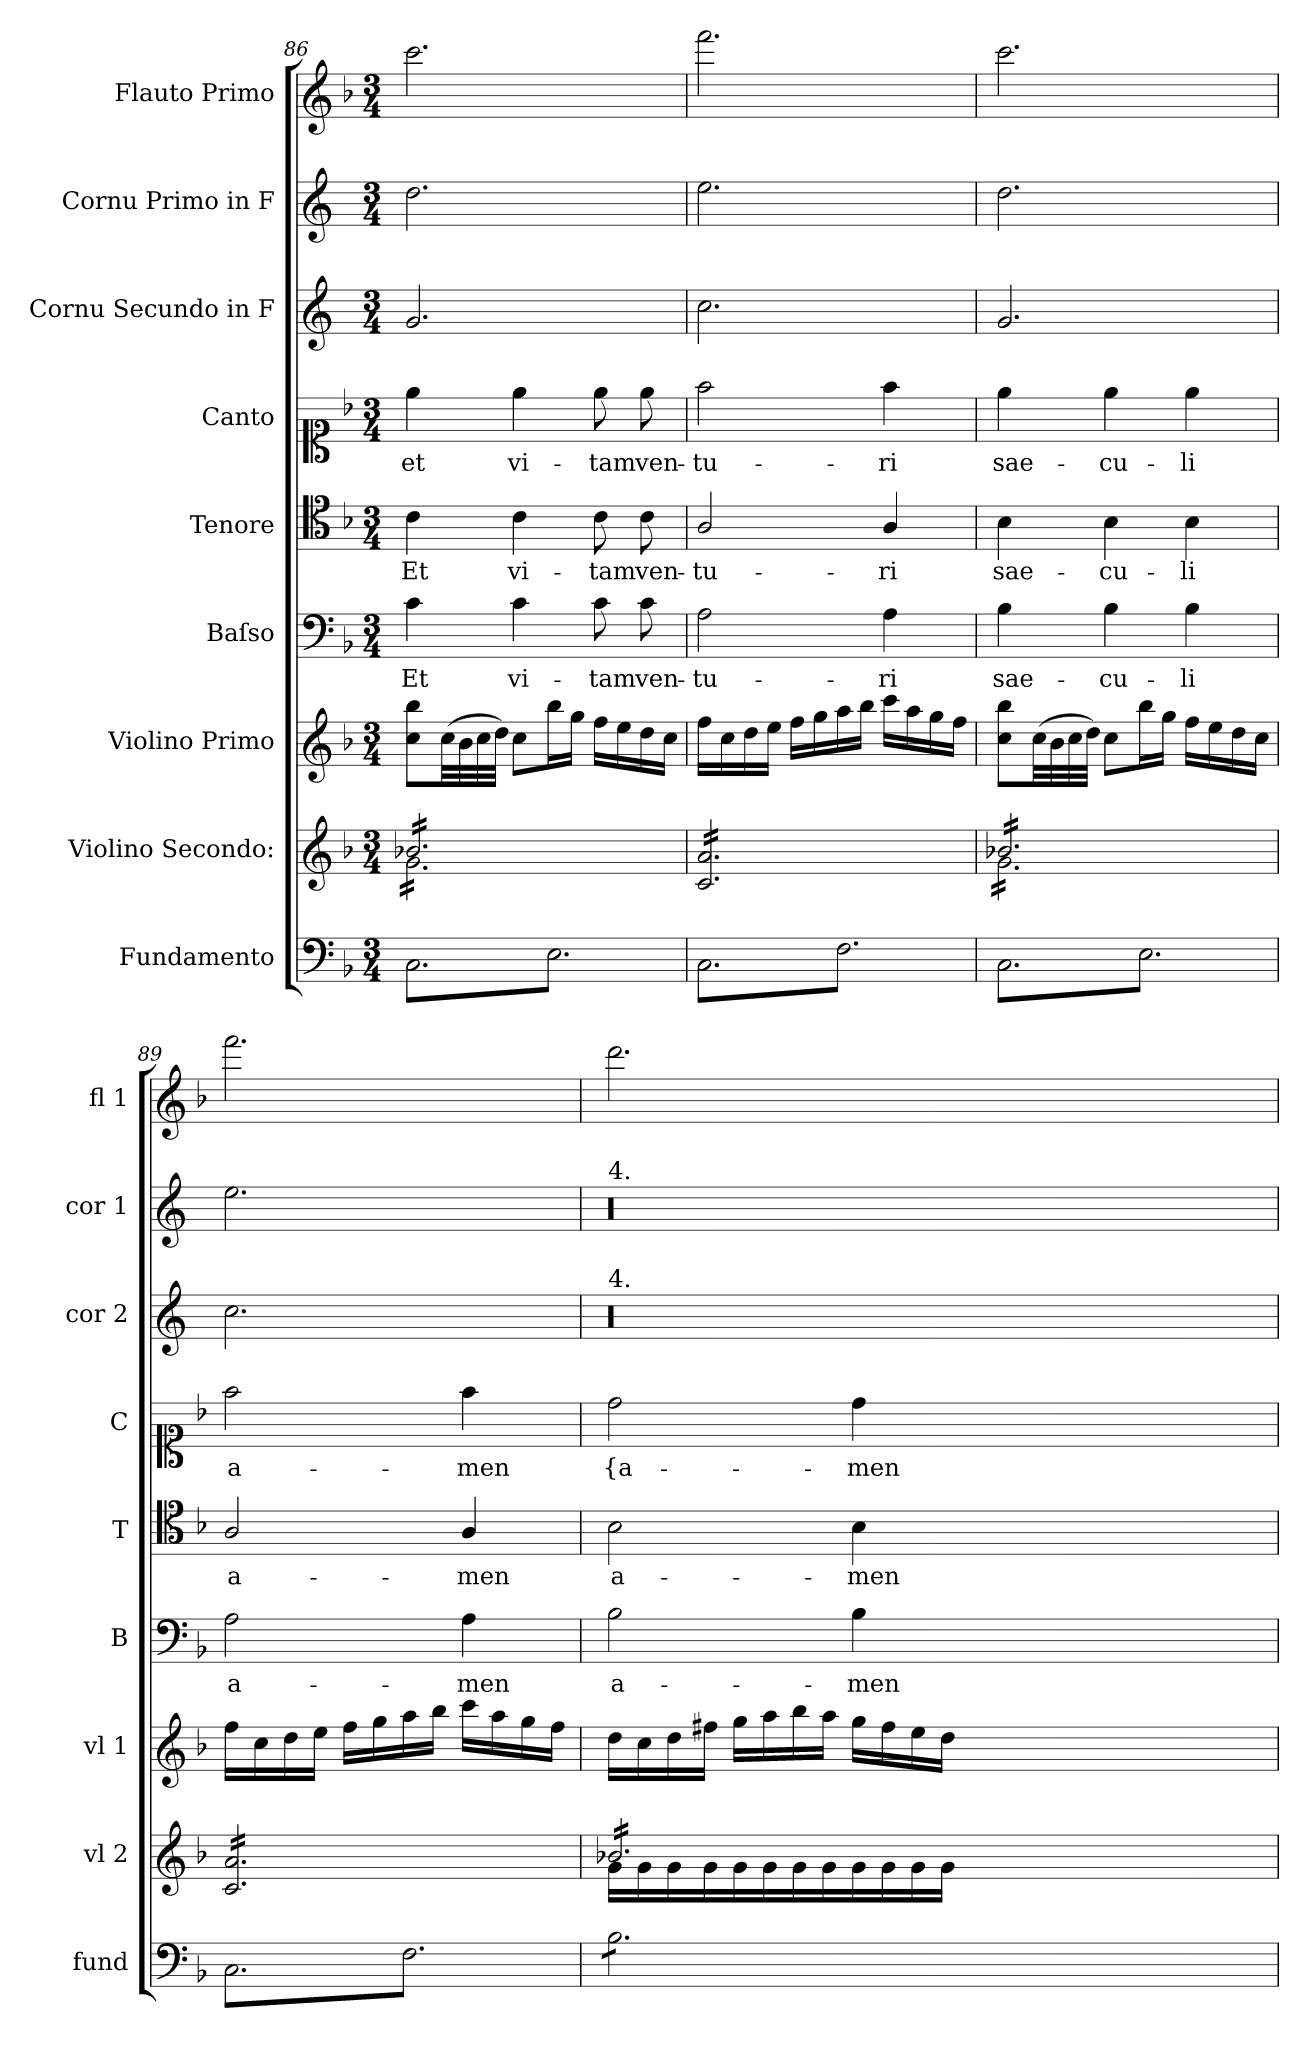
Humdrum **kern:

**kern	**kern	**kern	**kern	**text	**kern	**text	**kern	**text	**kern	**kern	**kern
*part9	*part8	*part7	*part6	*part6	*part5	*part5	*part4	*part4	*part3	*part2	*part1
*staff9	*staff8	*staff7	*staff6	*staff6	*staff5	*staff5	*staff4	*staff4	*staff3	*staff2	*staff1
*I"Fundamento	*I"Violino Secondo:	*I"Violino Primo	*I"Baſso	*	*I"Tenore	*	*I"Canto	*	*I"Cornu Secundo in F	*I"Cornu Primo in F	*I"Flauto Primo
*I'fund	*I'vl 2	*I'vl 1	*I'B	*	*I'T	*	*I'C	*	*I'cor 2	*I'cor 1	*I'fl 1
*clefF4	*clefG2	*clefG2	*clefF4	*	*clefC4	*	*clefC1	*	*clefG2	*clefG2	*clefG2
*	*	*	*	*	*	*	*	*	*ITrd4c7	*ITrd4c7	*
*k[b-]	*k[b-]	*k[b-]	*k[b-]	*	*k[b-]	*	*k[b-]	*	*k[b-]	*k[b-]	*k[b-]
*F:	*F:	*F:	*F:	*	*F:	*	*F:	*	*F:	*F:	*F:
*M3/4	*M3/4	*M3/4	*M3/4	*	*M3/4	*	*M3/4	*	*M3/4	*M3/4	*M3/4
=86	=86	=86	=86	=86	=86	=86	=86	=86	=86	=86	=86
*	*^	*	*	*	*	*	*	*	*	*	*
*tremolo	*	*	*	*	*	*	*	*	*	*	*	*
*	*tremolo	*	*	*	*	*	*	*	*	*	*	*
8C\L	16b-X/LL	16g\LL	8cc\ 8bb-\L	4c\	Et	4c\	Et	4ee\	et	2.c/	2.g\	2.ccc\
.	16b-X/	16g\	.	.	.	.	.	.	.	.	.	.
8E\	16b-X/	16g\	(32cc\LL	.	.	.	.	.	.	.	.	.
.	.	.	32b-\	.	.	.	.	.	.	.	.	.
.	16b-X/	16g\	32cc\	.	.	.	.	.	.	.	.	.
.	.	.	32dd\JJJ)	.	.	.	.	.	.	.	.	.
8C\	16b-X/	16g\	8cc\L	4c\	vi-	4c\	vi-	4ee\	vi-	.	.	.
.	16b-X/	16g\	.	.	.	.	.	.	.	.	.	.
8E\	16b-X/	16g\	16bb-\L	.	.	.	.	.	.	.	.	.
.	16b-X/	16g\	16gg\JJ	.	.	.	.	.	.	.	.	.
8C\	16b-X/	16g\	16ff\LL	8c\	-tam	8c\	-tam	8ee\	-tam	.	.	.
.	16b-X/	16g\	16ee\	.	.	.	.	.	.	.	.	.
8E\J	16b-X/	16g\	16dd\	8c\	ven-	8c\	ven-	8ee\	ven-	.	.	.
.	16b-X/JJ	16g\JJ	16cc\JJ	.	.	.	.	.	.	.	.	.
*	*v	*v	*	*	*	*	*	*	*	*	*	*
=87	=87	=87	=87	=87	=87	=87	=87	=87	=87	=87	=87
8C\L	16c/ 16a/LL	16ff\LL	2A\	-tu-	2A/	-tu-	2ff\	-tu-	2.f\	2.a\	2.fff\
.	16c/ 16a/	16cc\	.	.	.	.	.	.	.	.	.
8F\	16c/ 16a/	16dd\	.	.	.	.	.	.	.	.	.
.	16c/ 16a/	16ee\JJ	.	.	.	.	.	.	.	.	.
8C\	16c/ 16a/	16ff\LL	.	.	.	.	.	.	.	.	.
.	16c/ 16a/	16gg\	.	.	.	.	.	.	.	.	.
8F\	16c/ 16a/	16aa\	.	.	.	.	.	.	.	.	.
.	16c/ 16a/	16bb-\JJ	.	.	.	.	.	.	.	.	.
8C\	16c/ 16a/	16ccc\LL	4A\	-ri	4A/	-ri	4ff\	-ri	.	.	.
.	16c/ 16a/	16aa\	.	.	.	.	.	.	.	.	.
8F\J	16c/ 16a/	16gg\	.	.	.	.	.	.	.	.	.
.	16c/ 16a/JJ	16ff\JJ	.	.	.	.	.	.	.	.	.
=88	=88	=88	=88	=88	=88	=88	=88	=88	=88	=88	=88
*	*^	*	*	*	*	*	*	*	*	*	*
8C\L	16b-X/LL	16g\LL	8cc\ 8bb-\L	4B-\	sae-	4B-\	sae-	4ee\	sae-	2.c/	2.g\	2.ccc\
.	16b-X/	16g\	.	.	.	.	.	.	.	.	.	.
8E\	16b-X/	16g\	(32cc\LL	.	.	.	.	.	.	.	.	.
.	.	.	32b-\	.	.	.	.	.	.	.	.	.
.	16b-X/	16g\	32cc\	.	.	.	.	.	.	.	.	.
.	.	.	32dd\JJJ)	.	.	.	.	.	.	.	.	.
8C\	16b-X/	16g\	8cc\L	4B-\	-cu-	4B-\	-cu-	4ee\	-cu-	.	.	.
.	16b-X/	16g\	.	.	.	.	.	.	.	.	.	.
8E\	16b-X/	16g\	16bb-\L	.	.	.	.	.	.	.	.	.
.	16b-X/	16g\	16gg\JJ	.	.	.	.	.	.	.	.	.
8C\	16b-X/	16g\	16ff\LL	4B-\	-li	4B-\	-li	4ee\	-li	.	.	.
.	16b-X/	16g\	16ee\	.	.	.	.	.	.	.	.	.
8E\J	16b-X/	16g\	16dd\	.	.	.	.	.	.	.	.	.
.	16b-X/JJ	16g\JJ	16cc\JJ	.	.	.	.	.	.	.	.	.
*	*v	*v	*	*	*	*	*	*	*	*	*	*
=89	=89	=89	=89	=89	=89	=89	=89	=89	=89	=89	=89
8C\L	16c/ 16a/LL	16ff\LL	2A\	a-	2A/	a-	2ff\	a-	2.f\	2.a\	2.fff\
.	16c/ 16a/	16cc\	.	.	.	.	.	.	.	.	.
8F\	16c/ 16a/	16dd\	.	.	.	.	.	.	.	.	.
.	16c/ 16a/	16ee\JJ	.	.	.	.	.	.	.	.	.
8C\	16c/ 16a/	16ff\LL	.	.	.	.	.	.	.	.	.
.	16c/ 16a/	16gg\	.	.	.	.	.	.	.	.	.
8F\	16c/ 16a/	16aa\	.	.	.	.	.	.	.	.	.
.	16c/ 16a/	16bb-\JJ	.	.	.	.	.	.	.	.	.
8C\	16c/ 16a/	16ccc\LL	4A\	-men	4A/	-men	4ff\	-men	.	.	.
.	16c/ 16a/	16aa\	.	.	.	.	.	.	.	.	.
8F\J	16c/ 16a/	16gg\	.	.	.	.	.	.	.	.	.
.	16c/ 16a/JJ	16ff\JJ	.	.	.	.	.	.	.	.	.
=90	=90	=90	=90	=90	=90	=90	=90	=90	=90	=90	=90
*	*^	*	*	*	*	*	*	*	*	*	*
!	!	!	!	!	!	!	!	!	!	!	!LO:TX:a:t=4.	!
!	!	!	!	!	!	!	!	!	!	!LO:TX:a:t=4.	!	!
!	!	!	!	!	!	!	!	!	!	!LO:N:vis=00	!LO:N:vis=00	!
8B-\L	16b-X/LL	16g\LL	16dd\LL	2B-\	a-	2B-\	a-	2dd\	{a-	0.r	0.r	2.ddd\
.	16b-X/	16g\	16cc\	.	.	.	.	.	.	.	.	.
8B-\	16b-X/	16g\	16dd\	.	.	.	.	.	.	.	.	.
.	16b-X/	16g\	16ff#X\JJ	.	.	.	.	.	.	.	.	.
8B-\	16b-X/	16g\	16gg\LL	.	.	.	.	.	.	.	.	.
.	16b-X/	16g\	16aa\	.	.	.	.	.	.	.	.	.
8B-\	16b-X/	16g\	16bb-\	.	.	.	.	.	.	.	.	.
.	16b-X/	16g\	16aa\JJ	.	.	.	.	.	.	.	.	.
8B-\	16b-X/	16g\	16gg\LL	4B-\	-men	4B-\	-men	4dd\	-men	.	.	.
.	16b-X/	16g\	16ff#\	.	.	.	.	.	.	.	.	.
8B-\J	16b-X/	16g\	16ee\	.	.	.	.	.	.	.	.	.
*Xtremolo	*	*	*	*	*	*	*	*	*	*	*	*
.	16b-X/JJ	16g\JJ	16dd\JJ	.	.	.	.	.	.	.	.	.
*	*Xtremolo	*	*	*	*	*	*	*	*	*	*	*
0ryy	0ryy	0ryy	0ryy	0ryy	.	0ryy	.	0ryy	.	.	.	0ryy
4ryy	4ryy	4ryy	4ryy	4ryy	.	4ryy	.	4ryy	.	.	.	4ryy
*	*v	*v	*	*	*	*	*	*	*	*	*	*
=	=	=	=	=	=	=	=	=	=	=	=
*-	*-	*-	*-	*-	*-	*-	*-	*-	*-	*-	*-
